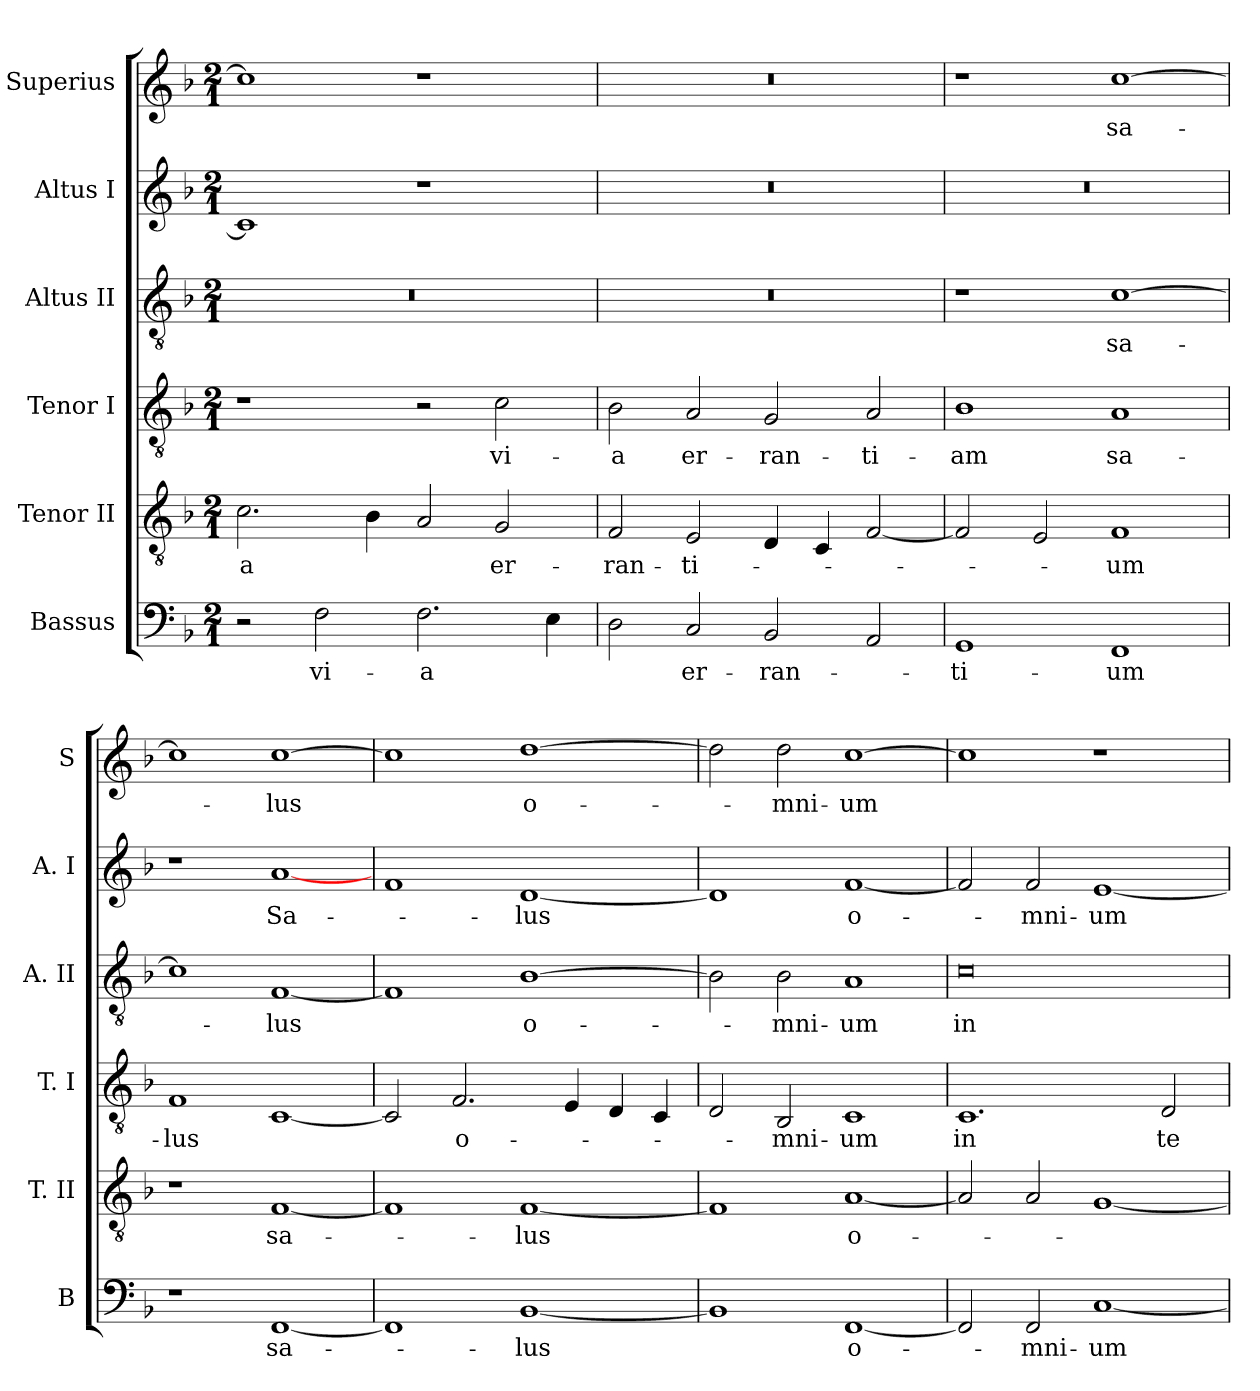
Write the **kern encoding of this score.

**kern	**text	**kern	**text	**kern	**text	**kern	**text	**kern	**text	**kern	**text
*part6	*part6	*part5	*part5	*part4	*part4	*part3	*part3	*part2	*part2	*part1	*part1
*staff6	*staff6	*staff5	*staff5	*staff4	*staff4	*staff3	*staff3	*staff2	*staff2	*staff1	*staff1
*I"Bassus	*	*I"Tenor II	*	*I"Tenor I	*	*I"Altus II	*	*I"Altus I	*	*I"Superius	*
*I'B	*	*I'T. II	*	*I'T. I	*	*I'A. II	*	*I'A. I	*	*I'S	*
*clefF4	*	*clefGv2	*	*clefGv2	*	*clefGv2	*	*clefG2	*	*clefG2	*
*k[b-]	*	*k[b-]	*	*k[b-]	*	*k[b-]	*	*k[b-]	*	*k[b-]	*
*F:	*	*F:	*	*F:	*	*F:	*	*F:	*	*F:	*
*M2/1	*	*M2/1	*	*M2/1	*	*M2/1	*	*M2/1	*	*M2/1	*
=	=	=	=	=	=	=	=	=	=	=	=
2r	.	2.c	a	1r	.	0r	.	1c]	.	1cc]	.
2F	vi-	.	.	.	.	.	.	.	.	.	.
.	.	4B-	.	.	.	.	.	.	.	.	.
2.F	a	2A	.	2r	.	.	.	1r	.	1r	.
.	.	2G	er-	2c	vi-	.	.	.	.	.	.
4E	.	.	.	.	.	.	.	.	.	.	.
=	=	=	=	=	=	=	=	=	=	=	=
2D	.	2F	ran-	2B-	a	0r	.	0r	.	0r	.
2C	er-	2E	ti-	2A	er-	.	.	.	.	.	.
2BB-	ran-	4D	.	2G	ran-	.	.	.	.	.	.
.	.	4C	.	.	.	.	.	.	.	.	.
2AA	.	[2F	.	2A	ti-	.	.	.	.	.	.
=	=	=	=	=	=	=	=	=	=	=	=
1GG	ti-	2F]	.	1B-	am	1r	.	0r	.	1r	.
.	.	2E	.	.	.	.	.	.	.	.	.
1FF	um	1F	um	1A	sa-	[1c	sa-	.	.	[1cc	sa-
=	=	=	=	=	=	=	=	=	=	=	=
1r	.	1r	.	1F	lus	1c]	.	1r	.	1cc]	.
[1FF	sa-	[1F	sa-	[1C	.	[1F	lus	[1a	Sa-	[1cc	lus
=	=	=	=	=	=	=	=	=	=	=	=
1FF]	.	1F]	.	2C]	.	1F]	.	1f	.	1cc]	.
.	.	.	.	2.F	o-	.	.	.	.	.	.
[1BB-	lus	[1F	lus	.	.	[1B-	o-	[1d	lus	[1dd	o-
.	.	.	.	4E	.	.	.	.	.	.	.
.	.	.	.	4D	.	.	.	.	.	.	.
.	.	.	.	4C	.	.	.	.	.	.	.
=	=	=	=	=	=	=	=	=	=	=	=
1BB-]	.	1F]	.	2D	.	2B-]	.	1d]	.	2dd]	.
.	.	.	.	2BB-	mni-	2B-	mni-	.	.	2dd	mni-
[1FF	o-	[1A	o-	1C	um	1A	um	[1f	o-	[1cc	um
=	=	=	=	=	=	=	=	=	=	=	=
2FF]	.	2A]	.	1.C	in	0c	in	2f]	.	1cc]	.
2FF	mni-	2A	.	.	.	.	.	2f	mni-	.	.
[1C	um	[1G	.	.	.	.	.	[1e	um	1r	.
.	.	.	.	2D	te	.	.	.	.	.	.
=	=	=	=	=	=	=	=	=	=	=	=
*-	*-	*-	*-	*-	*-	*-	*-	*-	*-	*-	*-
